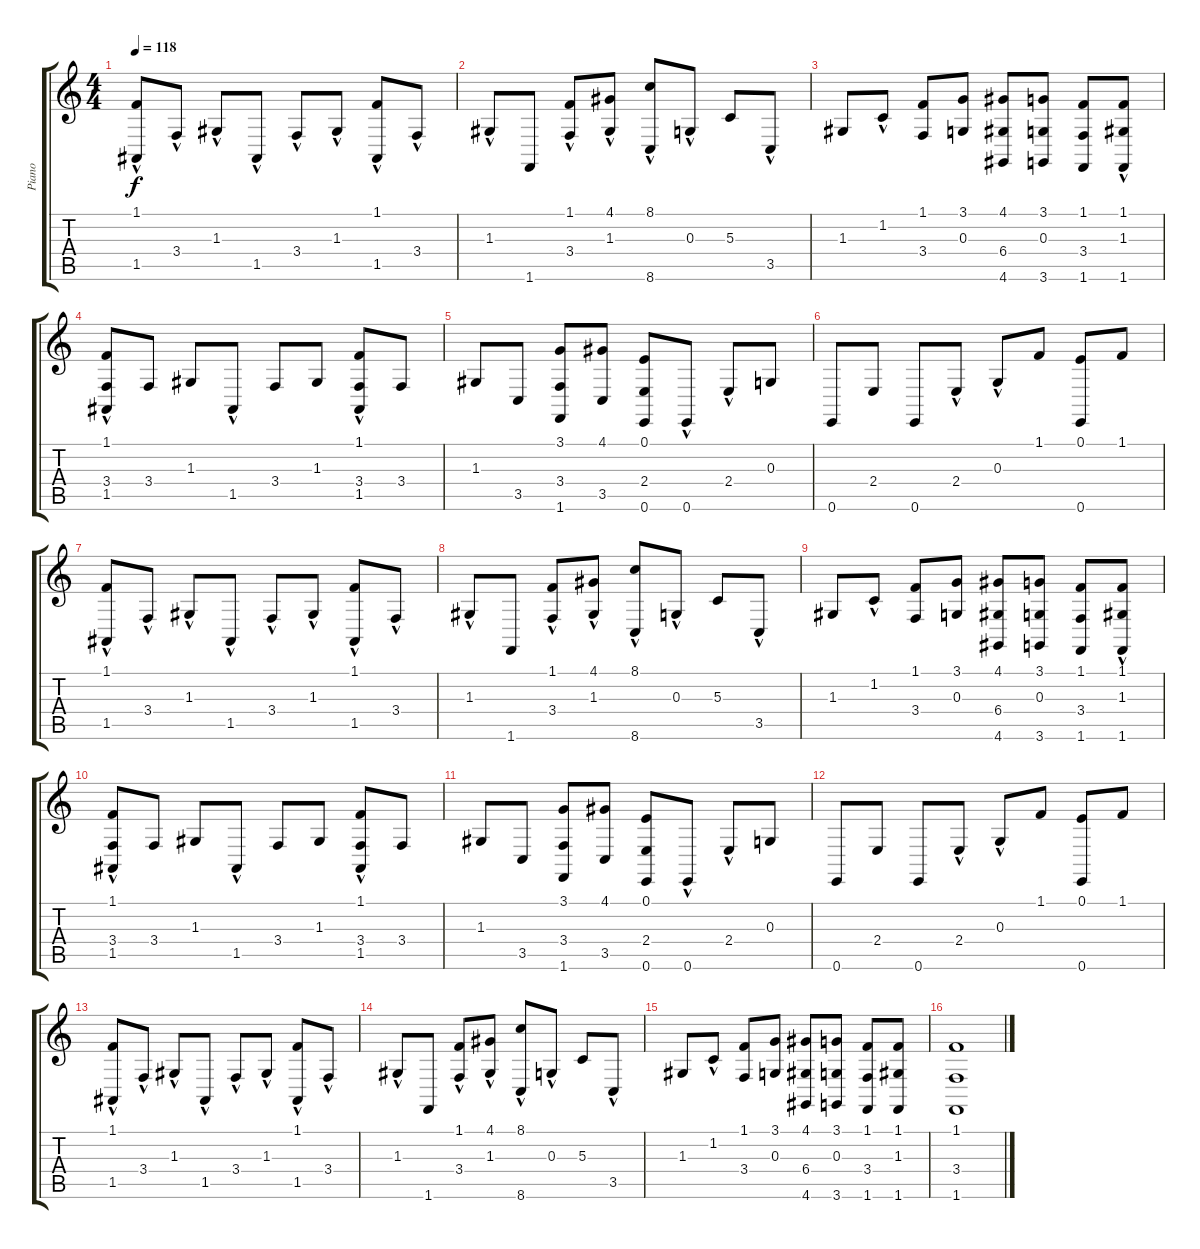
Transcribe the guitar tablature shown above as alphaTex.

\track ("Piano" "Piano") {instrument acousticgrandpiano}
\staff {score tabs}
\tuning (E4 B3 G3 D3 A2 E2) {hide}
\ts (4 4)
\tempo 118
\clef g2
\ks c
(1.1{hac} 1.5{hac}).8{dy f} 3.4{hac}.8 1.3{hac}.8 1.5{hac}.8 3.4{hac}.8 1.3{hac}.8 (1.1 1.5{hac}).8 3.4{hac}.8 |
1.3{hac}.8 1.6.8 (1.1 3.4{hac}).8 (4.1 1.3{hac}).8 (8.1{hac} 8.6{hac}).8 0.3{hac}.8 5.3.8 3.5{hac}.8 |
1.3.8 1.2{hac}.8 (1.1 3.4).8 (3.1 0.3).8 (4.1 6.4 4.6).8 (3.1 0.3 3.6).8 (1.1 3.4 1.6).8 (1.1 1.3{hac} 1.6).8 |
(1.1{hac} 3.4 1.5{hac}).8 3.4.8 1.3.8 1.5{hac}.8 3.4.8 1.3.8 (1.1 3.4 1.5{hac}).8 3.4.8 |
1.3.8 3.5.8 (3.1 3.4 1.6).8 (4.1 3.5).8 (0.1 2.4 0.6).8 0.6{hac}.8 2.4{hac}.8 0.3.8 |
0.6.8 2.4.8 0.6.8 2.4{hac}.8 0.3{hac}.8 1.1.8 (0.1 0.6).8 1.1.8 |
(1.1{hac} 1.5{hac}).8 3.4{hac}.8 1.3{hac}.8 1.5{hac}.8 3.4{hac}.8 1.3{hac}.8 (1.1 1.5{hac}).8 3.4{hac}.8 |
1.3{hac}.8 1.6.8 (1.1 3.4{hac}).8 (4.1 1.3{hac}).8 (8.1{hac} 8.6{hac}).8 0.3{hac}.8 5.3.8 3.5{hac}.8 |
1.3.8 1.2{hac}.8 (1.1 3.4).8 (3.1 0.3).8 (4.1 6.4 4.6).8 (3.1 0.3 3.6).8 (1.1 3.4 1.6).8 (1.1 1.3{hac} 1.6).8 |
(1.1{hac} 3.4 1.5{hac}).8 3.4.8 1.3.8 1.5{hac}.8 3.4.8 1.3.8 (1.1 3.4 1.5{hac}).8 3.4.8 |
1.3.8 3.5.8 (3.1 3.4 1.6).8 (4.1 3.5).8 (0.1 2.4 0.6).8 0.6{hac}.8 2.4{hac}.8 0.3.8 |
0.6.8 2.4.8 0.6.8 2.4{hac}.8 0.3{hac}.8 1.1.8 (0.1 0.6).8 1.1.8 |
(1.1{hac} 1.5{hac}).8 3.4{hac}.8 1.3{hac}.8 1.5{hac}.8 3.4{hac}.8 1.3{hac}.8 (1.1 1.5{hac}).8 3.4{hac}.8 |
1.3{hac}.8 1.6.8 (1.1 3.4{hac}).8 (4.1 1.3{hac}).8 (8.1{hac} 8.6{hac}).8 0.3{hac}.8 5.3.8 3.5{hac}.8 |
1.3.8 1.2{hac}.8 (1.1 3.4).8 (3.1 0.3).8 (4.1 6.4 4.6).8 (3.1 0.3 3.6).8 (1.1 3.4 1.6).8 (1.1 1.3 1.6).8 |
(1.1 3.4 1.6).1
